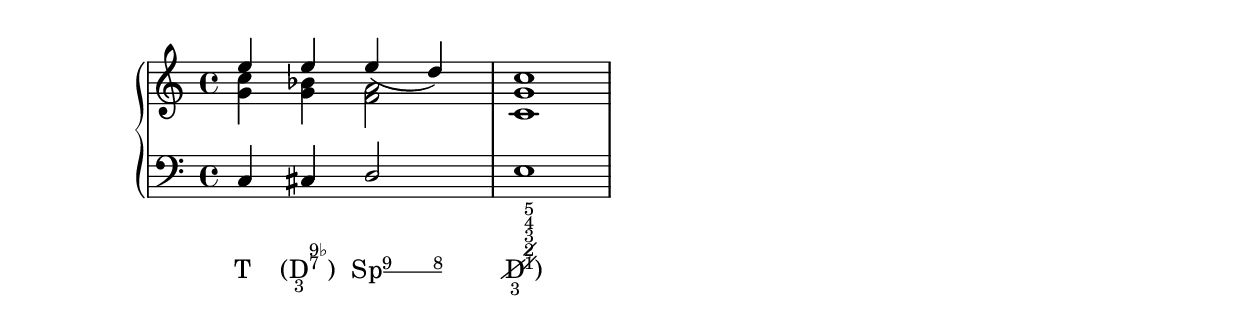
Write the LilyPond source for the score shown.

% minimal.ly :- a minimalistic example
% Copyright (c) 2019 Karsten Reincke, 
%
% This file is distributed under the terms of the MIT license:
% --------------------------------------
% Copyright 2019 Karsten Reincke (Frankfurt), Hans Blum, 

% Permission is hereby granted, free of charge, to any person obtaining a copy 
% of this software and associated documentation files (the "Software"), to deal 
% in the Software without restriction, including without limitation the rights 
% to use, copy, modify, merge, publish, distribute, sublicense, and/or sell 
% copies of the Software, and to permit persons to whom the Software is 
% furnished to do so, subject to the following conditions:

% The above copyright notice and this permission notice shall be included in all 
% copies or substantial portions of the Software.

% THE SOFTWARE IS PROVIDED "AS IS", WITHOUT WARRANTY OF ANY KIND, EXPRESS OR 
% IMPLIED, INCLUDING BUT NOT LIMITED TO THE WARRANTIES OF MERCHANTABILITY, 
% FITNESS FOR A PARTICULAR PURPOSE AND NONINFRINGEMENT. IN NO EVENT SHALL THE 
% AUTHORS OR COPYRIGHT HOLDERS BE LIABLE FOR ANY CLAIM, DAMAGES OR OTHER 
% LIABILITY, WHETHER IN AN ACTION OF CONTRACT, TORT OR OTHERWISE, ARISING 
% FROM, OUT OF OR IN CONNECTION WITH THE SOFTWARE OR THE USE OR OTHER DEALINGS 
% IN THE SOFTWARE.

\version "2.18.2"

% harmonyli.ly :- a library for inserting Functional Harmony Analysis Symbols 
% into musical scores encoded in and created by LilyPOnd
%
% Copyright (c) 2019 Karsten Reincke, Frankfurt, Hans Blum
%
% This file is distributed either under the terms of the MIT license or under 
% the terms of the GPLv3 license. Feel free to choose the distribution method 
% you prefer by deleting the unsuitable licensing statement (Don't delete both): 
%
% (a) If you want to use it under the terms of the MIT license erase the 
%     following GPLv3 licensing statement:
% (b) If you want to use harmonyli.ly under the terms of the GPLv2 license
%      erase the following MIT license text
%
% GPLv3-Licensing Statement
% -------------------------

% This program is free software: you can redistribute it and/or modify
% it under the terms of the GNU General Public License as published by
% the Free Software Foundation, either version 3 of the License, or
% (at your option) any later version.

% This program is distributed in the hope that it will be useful,
% but WITHOUT ANY WARRANTY; without even the implied warranty of
% MERCHANTABILITY or FITNESS FOR A PARTICULAR PURPOSE.  See the
% GNU General Public License for more details.

% You should have received a copy of the GNU General Public License
% along with this program.  If not, see <https://www.gnu.org/licenses/>.

% MIT-License and Licensing Statement
% --------------------------------------
% Copyright 2019 Karsten Reincke, Frankfurt

% Permission is hereby granted, free of charge, to any person 
% obtaining a copy of this software and associated documentation 
% files (the "Software"), to deal in the Software without 
% restriction, including without limitation the rights to use, 
% copy, modify, merge, publish, distribute, sublicense, and/or sell 
% copies of the Software, and to permit persons to whom the 
% Software is furnished to do so, subject to the following conditions:

% The above copyright notice and this permission notice shall be 
% included in all copies or substantial portions of the Software.

% THE SOFTWARE IS PROVIDED "AS IS", WITHOUT WARRANTY OF ANY KIND, 
% EXPRESS OR IMPLIED, INCLUDING BUT NOT LIMITED TO THE WARRANTIES 
% OF MERCHANTABILITY, FITNESS FOR A PARTICULAR PURPOSE AND 
% NONINFRINGEMENT. IN NO EVENT SHALL THE AUTHORS OR COPYRIGHT 
% HOLDERS BE LIABLE FOR ANY CLAIM, DAMAGES OR OTHER LIABILITY, 
% WHETHER IN AN ACTION OF CONTRACT, TORT OR OTHERWISE, ARISING 
% FROM, OUT OF OR IN CONNECTION WITH THE SOFTWARE OR THE USE 
% OR OTHER DEALINGS IN THE SOFTWARE.
%
% Some Compliance Hints: 
% ----------------------
% (A) MIT Usage
% -------------
% (1) For using harmonyli.ly compliantly it is sufficient if the
% MIT license text is part of this file.
% (2) For modifying harmonyli.ly compliantly or for using part of
% it, it is sufficient if the MIT license text is included in 
% all copies or substantial portions
% (3) Under the terms of the MIT license you may use harmonyli.ly
% as part of your overarching work and you may distribute this
% overarching complex as whole under any license you want. But
% you may not erase the MIT license text in this file or in
% all derived files - just as the MIT license requires:
%
% The above copyright notice and this permission notice shall be 
% included in all copies or substantial portions of the Software.
%
% (B) GPLv3 Usage
% ---------------
% If you prefer to distribute harmonyli.ly under the terms of the
% GPLv3, then you have to fulfill all requirements of the GPLv3,
% especially those of §4 and §5 (strong copyleft effect and so on)
% and those of §6 (Conveying Non-Source Forms)
%
%%%%%%%%%%%%%%%%%%%%%%%%%%%%%%%%%%%%%%%%%%%%%%%%%%%%%%%%%%%%%%%%%%%%

% Reference to groundwork
% -----------------------
% harmonyli.ly heavily uses ideas and code of Klaus Blum's groundwork which has 
% been published in the 'Lilypond Snippet Repository':
% -> http://lsr.di.unimi.it/LSR/Item?id=967
%
% In a mail from Nov. the 4th 2019 Klaus Blum explicitly approved that he 
% a) distributes his code under the terms of the (American) public domain 
% b) agrees to use his file as groundwork for harmonyli.ly
% c) to distribute the result under the terms of of a dual-license: the user 
%    shall be enabled to choose whether he wants to use it under the terms
%   of the GPLv3 or the MIT
%
% Just as Klaus Blum's groundwork, also harmonyli.ly uses some explanations of 
% Neil Puttock by which he described the use text span engraver.
% -> http://www.mail-archive.com/lilypond-user%40gnu.org/msg60732.html
%%%%%%%%%%%%%%%%%%%%%%%%%%%%%%%%%%%%%%%%%%%%%%%%%%%%%%%%%%%%%%%%%%%%

\version "2.18.2"


%%%%%%%%%%%%%%%%%%%%%%%%%%%%%%%%%%%%%%%%%%%%%%%%%%%%%%%%%%%%%%%%%%%%%%%%%%%
% For details of the implementation take a look at the tutorial in doc 
%%%%%%%%%%%%%%%%%%%%%%%%%%%%%%%%%%%%%%%%%%%%%%%%%%%%%%%%%%%%%%%%%%%%%%%%%%%%


% harmonyli.ly config area

% ImInfix

#(define imInfix "")


% ---------------------------------------------------------------------
% Harmonyli Interface No 1: The basic method for inserting all manually
% ---------------------------------------------------------------------

#(define-markup-command (ha layout props adc adn ANL)
  (markup? markup? list?)
  (interpret-markup layout props
    (cond 
      ( (member adc ANL)
        #{
           \markup \numx #adn
        #}
      )
      ( else
        #{
           \markup  #adn 
        #}
      )
    )
  )
)
 
#(define-markup-command (nhas layout props RS SN BN aN bN cN dN eN CT fstl fstr NUNS)
  (markup? markup? markup? markup? markup? markup? markup? markup? markup? markup? markup? list?)
  (let* ((lCT (string-append "[" CT "]")))
    (if (equal? CT "")(set! lCT ""))
    (interpret-markup layout props
     #{
       \markup{
         \concat {
           $fstl
           \override #'(baseline-skip . 1.4)
           \center-column {
             \override #`(direction . ,UP)
             \override #'(baseline-skip . 2.0)
             \dir-column {
               \halign #CENTER
                \concat { $RS \tiny {  $lCT  } }
               \tiny
               \halign #CENTER
               $SN
             }
             \tiny
             $BN
           }
           \tiny
           \override #`(direction . ,UP)
           \override #'(baseline-skip . 0.8)
           \dir-column {
             " "
             {
               \override #`(direction . ,UP)
               \override #'(baseline-skip . 1.3)
               \dir-column { 
                 \ha "a" $aN $NUNS  
                 \ha "b" $bN $NUNS  
                 \ha "c" $cN $NUNS
                 \ha "d" $dN $NUNS   
                 \ha "e" $eN $NUNS  
               }
             }
           }
           $fstr
         }
       }
     #}
 )))

#(define-markup-command (has layout props RS SN BN aN bN cN dN eN CT fstl fstr)
  (markup? markup? markup? markup? markup? markup? markup? markup? markup? markup? markup?)
  (let* ((lCT (string-append "[" CT "]")))
    (if (equal? CT "")(set! lCT ""))
    (interpret-markup layout props
     #{
       \markup{
         \concat {
           $fstl
           \override #'(baseline-skip . 1.4)
           \center-column {
             \override #`(direction . ,UP)
             \override #'(baseline-skip . 2.0)
             \dir-column {
               \halign #CENTER
                \concat { $RS \tiny {  $lCT  } }
               \tiny
               \halign #CENTER
               $SN
             }
             \tiny
             $BN
           }
           \tiny
           \override #`(direction . ,UP)
           \override #'(baseline-skip . 0.8)
           \dir-column {
             " "
             {
               \override #`(direction . ,UP)
               \override #'(baseline-skip . 1.3)
               \dir-column { $aN  $bN $cN $dN $eN }
             }
           }
           $fstr
         }
       }
     #}
 )))
 

#(define-markup-command 
  (rfhas layout props 
    RSl SNl BNl aNl bNl cNl dNl eNl CTl fstll fstrl
    RSr SNr BNr aNr bNr cNr dNr eNr CTr fstlr fstrr
    )
  ( markup? markup? markup? markup? markup? markup? markup? markup? markup?
    markup? markup? markup? markup? markup? markup? markup? markup? markup?
    markup? markup? markup? markup?
  )

    (interpret-markup layout props
     #{
        \markup{
          \concat {
            \box
            \concat {
              \has #RSl #SNl #BNl #aNl #bNl #cNl #dNl #eNl #CTl $fstll $fstrl
              " ⇨ "
              \has #RSr #SNr #BNr #aNr #bNr #cNr #dNr #eNr #CTr $fstlr $fstrr
            }
            " "
          }      
        }
     #}
 ))
 
% ------------------------------------------------------------------------------
% Harmonyli Interface No 2.A: The core method for inserting only relevant values
% ------------------------------------------------------------------------------

#(define BNoteKey "B")
#(define SNoteKey "S")
#(define aNoteKey "a")
#(define bNoteKey "b")
#(define cNoteKey "c")
#(define dNoteKey "d")
#(define eNoteKey "e")
#(define fsKeyL "fl")
#(define fsKeyR "fr")
#(define nuKey "n")

#(define RsSpec "T")
#(define RsCont "C")

#(define NBNoteKey "nB")
#(define NSNoteKey "nS")
#(define NaNoteKey "na")
#(define NbNoteKey "nb")
#(define NcNoteKey "nc")
#(define NdNoteKey "nd")
#(define NeNoteKey "ne")
#(define NRsSpec "nT")
#(define NRsCont "nC")
#(define NfsKeyL "nfl")
#(define NfsKeyR "nfr")
#(define NnuKey "nn")

#(define BNoteDValue "")
#(define SNoteDValue "")
#(define aNoteDValue "")
#(define bNoteDValue "")
#(define cNoteDValue "")
#(define dNoteDValue "")
#(define eNoteDValue "")
#(define fsDValue "") 
#(define RsSpecDValue "")
#(define RsContDValue "")

#(define nuDValue (list ))

% The RS can be crossed out and or doubled To express the combinations
% we invent a parameter RS taking the values [ n (normal) | x | d | xd ]
% x

% evaluating the arguments:
% gets the associatedList and the key of the wanted RFS element
% if any pair in the list contains the key, it returns the value
% defined in the pair, otherwise it returns the default value
#(define (assign keyValue assocList defaultValue)
  (string? list?)
  (let* ((localPair (assoc keyValue assocList)))
    (if localPair (cdr localPair) defaultValue)
  )
)

% INTERFACE 2.A
% returns the Riemann Function Symbol as markup
#(define-markup-command (xsetHas layout props RS AL)
  (markup? list?)
  (let*
    ( 
      (lRS (assign RsSpec AL RsSpecDValue ))
      (lBN (assign BNoteKey AL BNoteDValue))
      (lSN (assign SNoteKey AL SNoteDValue))
      (laN (assign aNoteKey AL aNoteDValue))
      (lbN (assign bNoteKey AL bNoteDValue))
      (lcN (assign cNoteKey AL cNoteDValue))
      (ldN (assign dNoteKey AL dNoteDValue))
      (leN (assign eNoteKey AL eNoteDValue))
      (lCT (assign RsCont AL RsContDValue))
      (lFSl (assign fsKeyL AL fsDValue))
      (lFSr (assign fsKeyR AL fsDValue))
    )
  
    (interpret-markup layout props
      (cond
        ( (equal? lRS "d")
          #{
             \markup \has \double #RS #lSN #lBN  #laN #lbN #lcN #ldN #leN #lCT #lFSl #lFSr 
          #}
        )
        ( (equal? lRS "x")
          #{
             \markup \has \crossout #RS #lSN #lBN  #laN #lbN #lcN #ldN #leN #lCT #lFSl #lFSr
          #}
        )
        ( (equal? lRS "xd")
          #{
             \markup \has \crossout \double #RS #lSN #lBN  #laN #lbN #lcN #ldN #leN #lCT #lFSl #lFSr
          #}
        )
        ( (equal? lRS "dx")
          #{
             \markup \has \crossout \double #RS #lSN #lBN  #laN #lbN #lcN #ldN #leN #lCT #lFSl #lFSr
          #}
        )
        ( else
          #{
             \markup \has #RS #lSN #lBN  #laN #lbN #lcN #ldN #leN #lCT #lFSl #lFSr
          #}
        )
      )
    )
   )
 )

% INTERFACE 2.A
% returns the Riemann Function Symbol as markup
#(define-markup-command (setHas layout props RS AL)
  (markup? list?)
  (let*
    ( 
      (lRS (assign RsSpec AL RsSpecDValue ))
      (lBN (assign BNoteKey AL BNoteDValue))
      (lSN (assign SNoteKey AL SNoteDValue))
      (laN (assign aNoteKey AL aNoteDValue))
      (lbN (assign bNoteKey AL bNoteDValue))
      (lcN (assign cNoteKey AL cNoteDValue))
      (ldN (assign dNoteKey AL dNoteDValue))
      (leN (assign eNoteKey AL eNoteDValue))
      (lCT (assign RsCont AL RsContDValue))
      (lFSl (assign fsKeyL AL fsDValue))
      (lFSr (assign fsKeyR AL fsDValue))
      (lnu (assign nuKey AL nuDValue ))
    )
  
    (interpret-markup layout props
      (cond
        ( (equal? lRS "d")
          #{
             \markup \nhas \double #RS #lSN #lBN  #laN #lbN #lcN #ldN #leN #lCT #lFSl #lFSr #lnu
          #}
        )
        ( (equal? lRS "x")
          #{
             \markup \nhas \crossout #RS #lSN #lBN  #laN #lbN #lcN #ldN #leN #lCT #lFSl #lFSr #lnu
          #}
        )
        ( (equal? lRS "xd")
          #{
             \markup \nhas \crossout \double #RS #lSN #lBN  #laN #lbN #lcN #ldN #leN #lCT #lFSl #lFSr #lnu
          #}
        )
        ( (equal? lRS "dx")
          #{
             \markup \nhas \crossout \double #RS #lSN #lBN  #laN #lbN #lcN #ldN #leN #lCT #lFSl #lFSr #lnu
          #}
        )
        ( else
          #{
             \markup \nhas #RS #lSN #lBN  #laN #lbN #lcN #ldN #leN #lCT #lFSl #lFSr #lnu
          #}
        )
      )
    )
   )
 )





% INTERFACE 2.A
% returns the Riemann Function Symbol as markup
#(define-markup-command (setRfHas layout props RSl RSr AL)
  (markup? markup? list?)
  (let*
    ( (lBNl (assign BNoteKey AL BNoteDValue))
      (lSNl (assign SNoteKey AL SNoteDValue))
      (laNl (assign aNoteKey AL aNoteDValue))
      (lbNl (assign bNoteKey AL bNoteDValue))
      (lcNl (assign cNoteKey AL cNoteDValue))
      (ldNl (assign dNoteKey AL dNoteDValue))
      (leNl (assign eNoteKey AL eNoteDValue))
      (lRSl (assign RsSpec AL RsSpecDValue ))
      (lCTl (assign RsCont AL RsContDValue)) 
      (lFSll (assign fsKeyL AL fsDValue))
      (lFSrl (assign fsKeyR AL fsDValue))
           
      (lBNr (assign NBNoteKey AL BNoteDValue))
      (lSNr (assign NSNoteKey AL SNoteDValue))
      (laNr (assign NaNoteKey AL aNoteDValue))
      (lbNr (assign NbNoteKey AL bNoteDValue))
      (lcNr (assign NcNoteKey AL cNoteDValue))
      (ldNr (assign NdNoteKey AL dNoteDValue))
      (leNr (assign NeNoteKey AL eNoteDValue))
      (lRSr (assign NRsSpec AL RsSpecDValue ))
      (lCTr (assign NRsCont AL RsContDValue))      
      (lFSlr (assign NfsKeyL AL fsDValue))
      (lFSrr (assign NfsKeyR AL fsDValue))
    )
  
    (interpret-markup layout props
      (cond
        ;; ---------- combinations with left double
        ( (and (equal? lRSl "d") (equal? lRSr "d"))
          #{
             \markup \rfhas 
                \double #RSl #lSNl #lBNl  #laNl #lbNl #lcNl #ldNl #leNl #lCTl #lFSll #lFSrl
                \double #RSr #lSNr #lBNr  #laNr #lbNr #lcNr #ldNr #leNr #lCTr #lFSlr #lFSrr
          #}
        )
        ( (and (equal? lRSl "d") (equal? lRSr "x"))
          #{
             \markup \rfhas   
                \double #RSl #lSNl #lBNl  #laNl #lbNl #lcNl #ldNl #leNl #lCTl #lFSll #lFSrl
                \crossout #RSr #lSNr #lBNr  #laNr #lbNr #lcNr #ldNr #leNr #lCTr #lFSlr #lFSrr             
          #}
        )
         ( (and (equal? lRSl "d") (equal? lRSr "dx"))
          #{
             \markup \rfhas   
                \double #RSl #lSNl #lBNl  #laNl #lbNl #lcNl #ldNl #leNl #lCTl #lFSll #lFSrl
                \crossout \double #RSr #lSNr #lBNr  #laNr #lbNr #lcNr #ldNr #leNr #lCTr #lFSlr #lFSrr             
          #}
        )
         ( (and (equal? lRSl "d") (equal? lRSr "xd"))
          #{
             \markup \rfhas  
                \double #RSl #lSNl #lBNl  #laNl #lbNl #lcNl #ldNl #leNl #lCTl #lFSll #lFSrl
                \crossout \double #RSr #lSNr #lBNr  #laNr #lbNr #lcNr #ldNr #leNr #lCTr #lFSlr #lFSrr             
          #}
        )
        ( (and (equal? lRSl "d") (equal? lRSr ""))
          #{
             \markup \rfhas  
                \double #RSl #lSNl #lBNl  #laNl #lbNl #lcNl #ldNl #leNl #lCTl #lFSll #lFSrl
                #RSr #lSNr #lBNr  #laNr #lbNr #lcNr #ldNr #leNr #lCTr #lFSlr #lFSrr             
          #}
        )
        ;; ---------- combinations with left crossout
        ( (and (equal? lRSl "x") (equal? lRSr "d"))
          #{
             \markup \rfhas  
                \crossout #RSl #lSNl #lBNl  #laNl #lbNl #lcNl #ldNl #leNl #lCTl #lFSll #lFSrl
                \double #RSr #lSNr #lBNr  #laNr #lbNr #lcNr #ldNr #leNr #lCTr #lFSlr #lFSrr             
          #}
        )
        ( (and (equal? lRSl "x") (equal? lRSr "x"))
          #{
             \markup \rfhas  
                \crossout #RSl #lSNl #lBNl  #laNl #lbNl #lcNl #ldNl #leNl #lCTl #lFSll #lFSrl
                \crossout #RSr #lSNr #lBNr  #laNr #lbNr #lcNr #ldNr #leNr #lCTr #lFSlr #lFSrr             
          #}
        )
         ( (and (equal? lRSl "x") (equal? lRSr "dx"))
          #{
             \markup \rfhas  
                \crossout #RSl #lSNl #lBNl  #laNl #lbNl #lcNl #ldNl #leNl #lCTl #lFSll #lFSrl
                \crossout \double #RSr #lSNr #lBNr  #laNr #lbNr #lcNr #ldNr #leNr #lCTr #lFSlr #lFSrr             
          #}
        )
         ( (and (equal? lRSl "x") (equal? lRSr "xd"))
          #{
             \markup \rfhas  
                \crossout #RSl #lSNl #lBNl  #laNl #lbNl #lcNl #ldNl #leNl #lCTl #lFSll #lFSrl
                \crossout \double #RSr #lSNr #lBNr  #laNr #lbNr #lcNr #ldNr #leNr #lCTr #lFSlr #lFSrr             
          #}
        )
        ( (and (equal? lRSl "x") (equal? lRSr ""))
          #{
             \markup \rfhas  
                \crossout #RSl #lSNl #lBNl  #laNl #lbNl #lcNl #ldNl #leNl #lCTl #lFSll #lFSrl
                #RSr #lSNr #lBNr  #laNr #lbNr #lcNr #ldNr #leNr #lCTr #lFSlr #lFSrr             
          #}
        )
        ;; ---------- combinations with left crossout double (dx)
        ( (and (equal? lRSl "dx") (equal? lRSr "d"))
          #{
             \markup \rfhas  
                \crossout \double #RSl #lSNl #lBNl  #laNl #lbNl #lcNl #ldNl #leNl #lCTl #lFSll #lFSrl
                \double #RSr #lSNr #lBNr  #laNr #lbNr #lcNr #ldNr #leNr #lCTr #lFSlr #lFSrr             
          #}
        )
        ( (and (equal? lRSl "dx") (equal? lRSr "x"))
          #{
             \markup \rfhas  
                \crossout \double #RSl #lSNl #lBNl  #laNl #lbNl #lcNl #ldNl #leNl #lCTl #lFSll #lFSrl
                \crossout #RSr #lSNr #lBNr  #laNr #lbNr #lcNr #ldNr #leNr #lCTr #lFSlr #lFSrr             
          #}
        )
         ( (and (equal? lRSl "dx") (equal? lRSr "dx"))
          #{
             \markup \rfhas  
                \crossout \double #RSl #lSNl #lBNl  #laNl #lbNl #lcNl #ldNl #leNl #lCTl #lFSll #lFSrl
                \crossout \double #RSr #lSNr #lBNr  #laNr #lbNr #lcNr #ldNr #leNr #lCTr #lFSlr #lFSrr             
          #}
        )
         ( (and (equal? lRSl "dx") (equal? lRSr "xd"))
          #{
             \markup \rfhas  
                \crossout \double #RSl #lSNl #lBNl  #laNl #lbNl #lcNl #ldNl #leNl #lCTl #lFSll #lFSrl
                \crossout \double #RSr #lSNr #lBNr  #laNr #lbNr #lcNr #ldNr #leNr #lCTr #lFSlr #lFSrr             
          #}
        )
        ( (and (equal? lRSl "dx") (equal? lRSr ""))
          #{
             \markup \rfhas  
                \crossout \double #RSl #lSNl #lBNl  #laNl #lbNl #lcNl #ldNl #leNl #lCTl #lFSll #lFSrl
                #RSr #lSNr #lBNr  #laNr #lbNr #lcNr #ldNr #leNr #lCTr #lFSlr #lFSrr             
          #}
        )
        ;; ---------- combinations with left crossout double (xd)
        ( (and (equal? lRSl "xd") (equal? lRSr "d"))
          #{
             \markup \rfhas  
                \crossout \double #RSl #lSNl #lBNl  #laNl #lbNl #lcNl #ldNl #leNl #lCTl #lFSll #lFSrl
                \double #RSr #lSNr #lBNr  #laNr #lbNr #lcNr #ldNr #leNr #lCTr #lFSlr #lFSrr             
          #}
        )
        ( (and (equal? lRSl "xd") (equal? lRSr "x"))
          #{
             \markup \rfhas  
                \crossout \double #RSl #lSNl #lBNl  #laNl #lbNl #lcNl #ldNl #leNl #lCTl #lFSll #lFSrl
                \crossout #RSr #lSNr #lBNr  #laNr #lbNr #lcNr #ldNr #leNr #lCTr #lFSlr #lFSrr             
          #}
        )
         ( (and (equal? lRSl "xd") (equal? lRSr "dx"))
          #{
             \markup \rfhas  
                \crossout \double #RSl #lSNl #lBNl  #laNl #lbNl #lcNl #ldNl #leNl #lCTl #lFSll #lFSrl
                \crossout \double #RSr #lSNr #lBNr  #laNr #lbNr #lcNr #ldNr #leNr #lCTr #lFSlr #lFSrr             
          #}
        )
         ( (and (equal? lRSl "xd") (equal? lRSr "xd"))
          #{
             \markup \rfhas  
                \crossout \double #RSl #lSNl #lBNl  #laNl #lbNl #lcNl #ldNl #leNl #lCTl #lFSll #lFSrl
                \crossout \double #RSr #lSNr #lBNr  #laNr #lbNr #lcNr #ldNr #leNr #lCTr #lFSlr #lFSrr             
          #}
        )
        ( (and (equal? lRSl "xd") (equal? lRSr ""))
          #{
             \markup \rfhas  
                \crossout \double #RSl #lSNl #lBNl  #laNl #lbNl #lcNl #ldNl #leNl #lCTl #lFSll #lFSrl
                #RSr #lSNr #lBNr  #laNr #lbNr #lcNr #ldNr #leNr #lCTr #lFSlr #lFSrr             
          #}
        )
        ;; ---------- combinations with left pure
        ( (and (equal? lRSl "") (equal? lRSr "d"))
          #{
             \markup \rfhas  
                #RSl #lSNl #lBNl  #laNl #lbNl #lcNl #ldNl #leNl #lCTl #lFSll #lFSrl
                \double #RSr #lSNr #lBNr  #laNr #lbNr #lcNr #ldNr #leNr #lCTr #lFSlr #lFSrr             
          #}
        )
        ( (and (equal? lRSl "") (equal? lRSr "x"))
          #{
             \markup \rfhas  
                #RSl #lSNl #lBNl  #laNl #lbNl #lcNl #ldNl #leNl #lCTl #lFSll #lFSrl
                \crossout #RSr #lSNr #lBNr  #laNr #lbNr #lcNr #ldNr #leNr #lCTr #lFSlr #lFSrr             
          #}
        )
         ( (and (equal? lRSl "") (equal? lRSr "dx"))
          #{
             \markup \rfhas  
                #RSl #lSNl #lBNl  #laNl #lbNl #lcNl #ldNl #leNl #lCTl #lFSll #lFSrl
                \crossout \double #RSr #lSNr #lBNr  #laNr #lbNr #lcNr #ldNr #leNr #lCTr #lFSlr #lFSrr             
          #}
        )
         ( (and (equal? lRSl "") (equal? lRSr "xd"))
          #{
             \markup \rfhas  
                #RSl #lSNl #lBNl  #laNl #lbNl #lcNl #ldNl #leNl #lCTl #lFSll #lFSrl
                \crossout \double #RSr #lSNr #lBNr  #laNr #lbNr #lcNr #ldNr #leNr #lCTr #lFSlr #lFSrr             
          #}
        )

        ( else
          #{
             \markup \rfhas 
                #RSl #lSNl #lBNl  #laNl #lbNl #lcNl #ldNl #leNl #lCTl #lFSll #lFSrl
                #RSr #lSNr #lBNr  #laNr #lbNr #lcNr #ldNr #leNr #lCTr #lFSlr #lFSrr             
         #}
        )
      )
    )
   )
 )

% ------------------------------------------------------------------------------
% Harmonyli Interface No 2.B: Functions to use intermediary areas
% ------------------------------------------------------------------------------

% returns the Riemann Function Symbol as markup
#(define-markup-command (setImHas layout props RS AL)
  (markup? list?)
  (let*
    ( (lBN (assign BNoteKey AL BNoteDValue))
      (lSN (assign SNoteKey AL SNoteDValue))
      (laN (assign aNoteKey AL aNoteDValue))
      (lbN (assign bNoteKey AL bNoteDValue))
      (lcN (assign cNoteKey AL cNoteDValue))
      (ldN (assign dNoteKey AL dNoteDValue))
      (leN (assign eNoteKey AL eNoteDValue))
      (lRS (assign RsSpec AL RsSpecDValue ))
      (lCT (assign RsCont AL RsContDValue))
      (lFSl (assign fsKeyL AL fsDValue))
      (lFSr (assign fsKeyR AL fsDValue))
      (lnu (assign nuKey AL nuDValue ))
    )
    (set! lFSl (string-append lFSl "(" imInfix  ))
    (set! lFSr (string-append imInfix  ")" lFSr ))
    (interpret-markup layout props
      (cond
        ( (equal? lRS "d")
          #{
             \markup \nhas \double #RS #lSN #lBN  #laN #lbN #lcN #ldN #leN #lCT #lFSl #lFSr #lnu
          #}
        )
        ( (equal? lRS "x")
          #{
             \markup \nhas \crossout #RS #lSN #lBN  #laN #lbN #lcN #ldN #leN #lCT #lFSl #lFSr #lnu
          #}
        )
        ( (equal? lRS "xd")
          #{
             \markup \nhas \crossout \double #RS #lSN #lBN  #laN #lbN #lcN #ldN #leN #lCT #lFSl #lFSr #lnu
          #}
        )
        ( (equal? lRS "dx")
          #{
             \markup \nhas \crossout \double #RS #lSN #lBN  #laN #lbN #lcN #ldN #leN #lCT #lFSl #lFSr #lnu
          #}
        )
        ( else
          #{
             \markup \nhas #RS #lSN #lBN  #laN #lbN #lcN #ldN #leN #lCT #lFSl #lFSr #lnu
          #}
        )
      )
    )
   )
 )

% returns the Riemann Function Symbol as markup
#(define-markup-command (openImRow layout props RS AL)
  (markup? list?)
  (let*
    ( (lBN (assign BNoteKey AL BNoteDValue))
      (lSN (assign SNoteKey AL SNoteDValue))
      (laN (assign aNoteKey AL aNoteDValue))
      (lbN (assign bNoteKey AL bNoteDValue))
      (lcN (assign cNoteKey AL cNoteDValue))
      (ldN (assign dNoteKey AL dNoteDValue))
      (leN (assign eNoteKey AL eNoteDValue))
      (lRS (assign RsSpec AL RsSpecDValue ))
      (lCT (assign RsCont AL RsContDValue))
      (lFSl (assign fsKeyL AL fsDValue))
      (lFSr (assign fsKeyR AL fsDValue))
      (lnu (assign nuKey AL nuDValue ))
    )
    (set! lFSl (string-append lFSl "(" imInfix ))
    (interpret-markup layout props
      (cond
        ( (equal? lRS "d")
          #{
             \markup \nhas \double #RS #lSN #lBN  #laN #lbN #lcN #ldN #leN #lCT #lFSl #lFSr #lnu
          #}
        )
        ( (equal? lRS "x")
          #{
             \markup \nhas \crossout #RS #lSN #lBN  #laN #lbN #lcN #ldN #leN #lCT #lFSl #lFSr #lnu
          #}
        )
        ( (equal? lRS "xd")
          #{
             \markup \nhas \crossout \double #RS #lSN #lBN  #laN #lbN #lcN #ldN #leN #lCT #lFSl #lFSr #lnu
          #}
        )
        ( (equal? lRS "dx")
          #{
             \markup \nhas \crossout \double #RS #lSN #lBN  #laN #lbN #lcN #ldN #leN #lCT #lFSl #lFSr #lnu
          #}
        )
        ( else
          #{
             \markup \nhas #RS #lSN #lBN  #laN #lbN #lcN #ldN #leN #lCT #lFSl #lFSr #lnu
          #}
        )
      )
    )
   )
 )

% returns the Riemann Function Symbol as markup
#(define-markup-command (closeImRow layout props RS AL)
  (markup? list?)
  (let*
    ( (lBN (assign BNoteKey AL BNoteDValue))
      (lSN (assign SNoteKey AL SNoteDValue))
      (laN (assign aNoteKey AL aNoteDValue))
      (lbN (assign bNoteKey AL bNoteDValue))
      (lcN (assign cNoteKey AL cNoteDValue))
      (ldN (assign dNoteKey AL dNoteDValue))
      (leN (assign eNoteKey AL eNoteDValue))
      (lRS (assign RsSpec AL RsSpecDValue ))
      (lCT (assign RsCont AL RsContDValue))
      (lFSl (assign fsKeyL AL fsDValue))
      (lFSr (assign fsKeyR AL fsDValue))
      (lnu (assign nuKey AL nuDValue ))
    )
    (set! lFSr (string-append imInfix ")" lFSr ))
    (interpret-markup layout props
      (cond
        ( (equal? lRS "d")
          #{
             \markup \nhas \double #RS #lSN #lBN  #laN #lbN #lcN #ldN #leN #lCT #lFSl #lFSr #lnu
          #}
        )
        ( (equal? lRS "x")
          #{
             \markup \nhas \crossout #RS #lSN #lBN  #laN #lbN #lcN #ldN #leN #lCT #lFSl #lFSr #lnu
          #}
        )
        ( (equal? lRS "xd")
          #{
             \markup \nhas \crossout \double #RS #lSN #lBN  #laN #lbN #lcN #ldN #leN #lCT #lFSl #lFSr #lnu
          #}
        )
        ( (equal? lRS "dx")
          #{
             \markup \nhas \crossout \double #RS #lSN #lBN  #laN #lbN #lcN #ldN #leN #lCT #lFSl #lFSr #lnu
          #}
        )
        ( else
          #{
             \markup \nhas #RS #lSN #lBN  #laN #lbN #lcN #ldN #leN #lCT #lFSl #lFSr #lnu
          #}
        )
      )
    )
   )
 )

% ------------------------------------------------------------------------------
% Harmonyli Interface No 2.C: Functions to use zoom in analyses
% ------------------------------------------------------------------------------

initTextSpan =
#(define-music-function (parser location fText) (string?)
   #{
     \once \override TextSpanner #'direction = #DOWN
     \once \override TextSpanner #'style = #'line
     \once \override TextSpanner #'outside-staff-priority = ##f
     \once \override TextSpanner #'padding = #-0.6 % sets the distance of the line from the lyrics
     \once \override TextSpanner #'bound-details =
     #`((left . ((Y . 0)
                 (padding . 0)
                 (attach-dir . ,LEFT)))
        (left-broken . ((end-on-note . #t)))
        (right . ((Y . 0)
                  (padding . 0)
                  (attach-dir . ,RIGHT))))
     \once \override TextSpanner.bound-details.left.text = $fText
   #})


#(define-markup-command (openZoomRow layout props RS AL)
  (markup? list?)
  (let*
    ( (lBN (assign BNoteKey AL BNoteDValue))
      (lSN (assign SNoteKey AL SNoteDValue))
      (laN (assign aNoteKey AL aNoteDValue))
      (lbN (assign bNoteKey AL bNoteDValue))
      (lcN (assign cNoteKey AL cNoteDValue))
      (ldN (assign dNoteKey AL dNoteDValue))
      (leN (assign eNoteKey AL eNoteDValue))
      (lRS (assign RsSpec AL RsSpecDValue ))
      (lCT (assign RsCont AL RsContDValue))
      (lFSl (assign fsKeyL AL fsDValue))
      (lFSr (assign fsKeyR AL fsDValue))
    )
 
    (interpret-markup layout props
      (cond
        ( (equal? lRS "d")
          #{
             \markup \has \double #RS #lSN #lBN  #laN #lbN #lcN #ldN #leN #lCT #lFSl #lFSr
          #}
        )
        ( (equal? lRS "x")
          #{
             \markup \has \crossout #RS #lSN #lBN  #laN #lbN #lcN #ldN #leN #lCT #lFSl #lFSr
          #}
        )
        ( (equal? lRS "xd")
          #{
             \markup \has \crossout \double #RS #lSN #lBN  #laN #lbN #lcN #ldN #leN #lCT #lFSl #lFSr
          #}
        )
        ( (equal? lRS "dx")
          #{
             \markup \has \crossout \double #RS #lSN #lBN  #laN #lbN #lcN #ldN #leN #lCT #lFSl #lFSr
          #}
        )
        ( else
          #{
             \markup \has #RS #lSN #lBN  #laN #lbN #lcN #ldN #leN #lCT #lFSl #lFSr
          #}
        )
      )
    )
   )
 )

#(define-markup-command (openImZoomRow layout props RS AL)
  (markup? list?)
  (let*
    ( 
      (lRS (assign RsSpec AL RsSpecDValue ))    
      (lBN (assign BNoteKey AL BNoteDValue))
      (lSN (assign SNoteKey AL SNoteDValue))
      (laN (assign aNoteKey AL aNoteDValue))
      (lbN (assign bNoteKey AL bNoteDValue))
      (lcN (assign cNoteKey AL cNoteDValue))
      (ldN (assign dNoteKey AL dNoteDValue))
      (leN (assign eNoteKey AL eNoteDValue))
      (lCT (assign RsCont AL RsContDValue))
      (lFSl (assign fsKeyL AL fsDValue))
      (lFSr (assign fsKeyR AL fsDValue))
    )
    (set! lFSl (string-append lFSl "(" imInfix ))
    (interpret-markup layout props
      (cond
        ( (equal? lRS "d")
          #{
             \markup \has \double #RS #lSN #lBN  #laN #lbN #lcN #ldN #leN #lCT #lFSl #lFSr
          #}
        )
        ( (equal? lRS "x")
          #{
             \markup \has \crossout #RS #lSN #lBN  #laN #lbN #lcN #ldN #leN #lCT #lFSl #lFSr
          #}
        )
        ( (equal? lRS "xd")
          #{
             \markup \has \crossout \double #RS #lSN #lBN  #laN #lbN #lcN #ldN #leN #lCT #lFSl #lFSr
          #}
        )
        ( (equal? lRS "dx")
          #{
             \markup \has \crossout \double #RS #lSN #lBN  #laN #lbN #lcN #ldN #leN #lCT #lFSl #lFSr
          #}
        )
        ( else
          #{
             \markup \has #RS #lSN #lBN  #laN #lbN #lcN #ldN #leN #lCT #lFSl #lFSr
          #}
        )
      )
    )
   )
 )


#(define-markup-command (expZoomRow layout props AL)
  (list?)
  (let*
    ( (lBN (assign BNoteKey AL BNoteDValue))
      (laN (assign aNoteKey AL aNoteDValue))
      (lbN (assign bNoteKey AL bNoteDValue))
      (lcN (assign cNoteKey AL cNoteDValue))
      (ldN (assign dNoteKey AL dNoteDValue))
      (leN (assign eNoteKey AL eNoteDValue))
    )
  
    (interpret-markup layout props
     #{
         \markup \has " " "" #lBN #laN #lbN #lcN #ldN #leN "" "" ""
     #}
    )
   )
 )


#(define-markup-command (closeImZoomRow layout props AL)
  (list?)
  (let*
    ( (lBN (assign BNoteKey AL BNoteDValue))
      (laN (assign aNoteKey AL aNoteDValue))
      (lbN (assign bNoteKey AL bNoteDValue))
      (lcN (assign cNoteKey AL cNoteDValue))
      (ldN (assign dNoteKey AL dNoteDValue))
      (leN (assign eNoteKey AL eNoteDValue))
      (lFSr (assign fsKeyR AL fsDValue))
    )
    (set! lFSr (string-append imInfix ")" lFSr) )
    (interpret-markup layout props
      #{ \markup \has " " "" #lBN  #laN #lbN #lcN #ldN #leN "" "" #lFSr #}
    )
   )
 )
% -----------------------------------------------------------------------------
% Harmonyli Interface No 3: Some often used RFS (= instantiation of level 2)
% ------------------------------------------------------------------------------

#(define-markup-command (FHAS layout props rs)
  (markup?)
  (interpret-markup layout props
    #{ \markup \setHas #rs #'() #}
   )
 )


#(define-markup-command (FHASth layout props rs)
  (markup?)
  (interpret-markup layout props
    #{ \markup \setHas #rs #'(("B"."3") ) #}
   )
 ) 
 

#(define-markup-command (Dsept layout props)
  ()
  (interpret-markup layout props
    #{ \markup \setHas "D" #'(("a"."7") ) #}
   )
 )

#(define-markup-command (Dseptnone layout props)
  ()
  (interpret-markup layout props
    #{ \markup \setHas "D" #'(("a"."7")("b"."9")) #}
   )
 )
 
% ---------------------------------------------------------------
%               Extender lines
% The text parameter "fText" will be placed at the left end of the extender.
% It will only consist of some spaces to move the left end a little forward.
% ---------------------------------------------------------------

fExtend =
#(define-music-function (parser location fText) (string?)
   #{
     \once \override TextSpanner #'direction = #DOWN
     \once \override TextSpanner #'style = #'line
     \once \override TextSpanner #'outside-staff-priority = ##f
     \once \override TextSpanner #'padding = #-0.6 % sets the distance of the line from the lyrics
     \once \override TextSpanner #'bound-details =
     #`((left . ((Y . 0)
                 (padding . 0)
                 (attach-dir . ,LEFT)))
        (left-broken . ((end-on-note . #t)))
        (right . ((Y . 0)
                  (padding . 0)
                  (attach-dir . ,RIGHT))))
     \once \override TextSpanner.bound-details.left.text = $fText
   #})

% ---------------------------------------------------------------
% ----- cross out the letter for "shortened dominants" (where base is omitted):
% ---------------------------------------------------------------

#(define-markup-command (crossout layout props letter)
   (markup?)
   (interpret-markup layout props
     #{
       \markup{
         \concat {
           \override #'(baseline-skip . 0.4)
           \left-column {
             $letter
             \with-dimensions #'(-0.0 . 0.0) #'(0 . 0)
             \translate-scaled #'(-0.3 . 0.3)
             \with-dimensions #'(-0.0 . 0.0) #'(0 . 0)
             \draw-line #'(2.3 . 1.8)
           }
         }
       }
     #}))

#(define-markup-command (numx layout props num)
   (markup?)
   (interpret-markup layout props
     #{
       \markup{
         \concat {
           \override #'(baseline-skip . 0)
           \left-column {
             $num
             \with-dimensions #'(-0.0 . 0.0) #'(0 . 0)
             \translate-scaled #'(-0.1 . 0.1)
             \with-dimensions #'(-0.0 . 0.0) #'(0 . 0)
             \draw-line #'(1.2 . 1.2)
           }
         }
       }
     #}))

% ---------------------------------------------------------------
% ----- double-printed letters for double dominant or double subdominant:
% ---------------------------------------------------------------

#(define-markup-command (double layout props letter)
   (markup?)
   (interpret-markup layout props
     #{
       \markup{
         \concat {
           \override #'(baseline-skip . 0.4)
           \left-column {
             $letter
             \with-dimensions #'(-0.4 . 0.6) #'(0 . 0)
             $letter
           }
         }
       }
     #}))

%%%%%%%%%%%%%%%%%%%%%%%%%%%%%%%%%%%%%%%%%%%%%%%%%%%%%%%%%%%%%%%%%%%%%%%%%%%
% This is a proposal for an improved function 'double' which unfortunately
% needs LilyPond 2.19.x
% #(define-markup-command (double layout props letter)
%   (markup?)
%   (interpret-markup layout props
%     #{
%       \markup{
%         \overlay {
%           $letter
%           \translate-scaled #'(0.4 . -0.4)
%           $letter
%         }
%       }
%     #}))
%%%%%%%%%%%%%%%%%%%%%%%%%%%%%%%%%%%%%%%%%%%%%%%%%%%%%%%%%%%%%%%%%%%%%%%%







analysis = \lyricmode {
  \markup \setHas "T" #'() 
  \markup \setImHas "D" #'(("B"."3")("a" . "7")("b" . "9♭"))
  \initTextSpan "   "
  \markup \openZoomRow "Sp" #'(("a"."9")) 
  \startTextSpan
  \markup \expZoomRow #'(("a"."8")) 
  \stopTextSpan
  %\markup \nhas "S" "3" "2" "1" "2" "3" "4" "5" "CT" "x" "y" #'("a" "d" "c")
  \markup \closeImRow "D" #'(("T"."x")("B"."3")("a"."1")("b"."2")("c"."3")("d"."4")("e"."5") ("n" . ("a" "b")))
}

\score {
  \new GrandStaff <<
    \new Staff << \clef treble \key c \major  \time 4/4
      \new Voice = "top" { \stemUp e''4 e'' e''( d'')  c''1 }
      \new Voice = "middle" { \stemDown <g' c''>4 <g' bes'>4 <f' a'>2 <g' c'>1
      }
      >> 
    \new Staff << \clef bass  \key c \major  \time 4/4
      \new Voice = "down" { \stemUp c4 cis4 d2 e1}
      \new NullVoice = "rhythm" { \stemDown c,4 c,4 c,4 c,4 c,1}
      \new Lyrics \lyricsto "rhythm" {\analysis}
      >>
  >>
  \layout {
    \context {
      \Score \override SpacingSpanner.base-shortest-duration = #(ly:make-moment 1/32) 
    }
    \context {
       \Lyrics \consists "Text_spanner_engraver" 
    }
  }
  \midi {}
} 